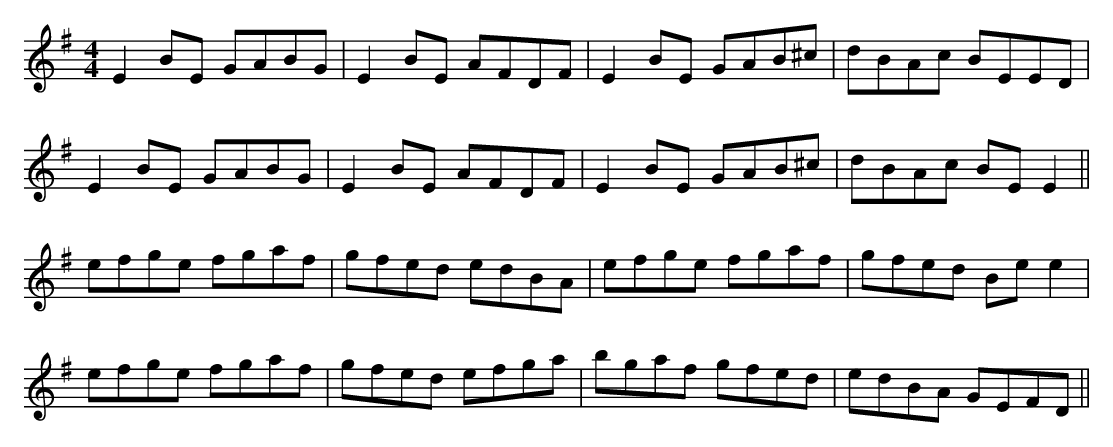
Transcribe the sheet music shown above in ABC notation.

X:1
M:4/4
K:Emin
E2BE GABG|E2BE AFDF|E2BE GAB^c|dBAc BEED|
E2BE GABG|E2BE AFDF|E2BE GAB^c|dBAc BEE2||
efge fgaf|gfed edBA|efge fgaf|gfed Bee2|
efge fgaf|gfed efga|bgaf gfed|edBA GEFD||
